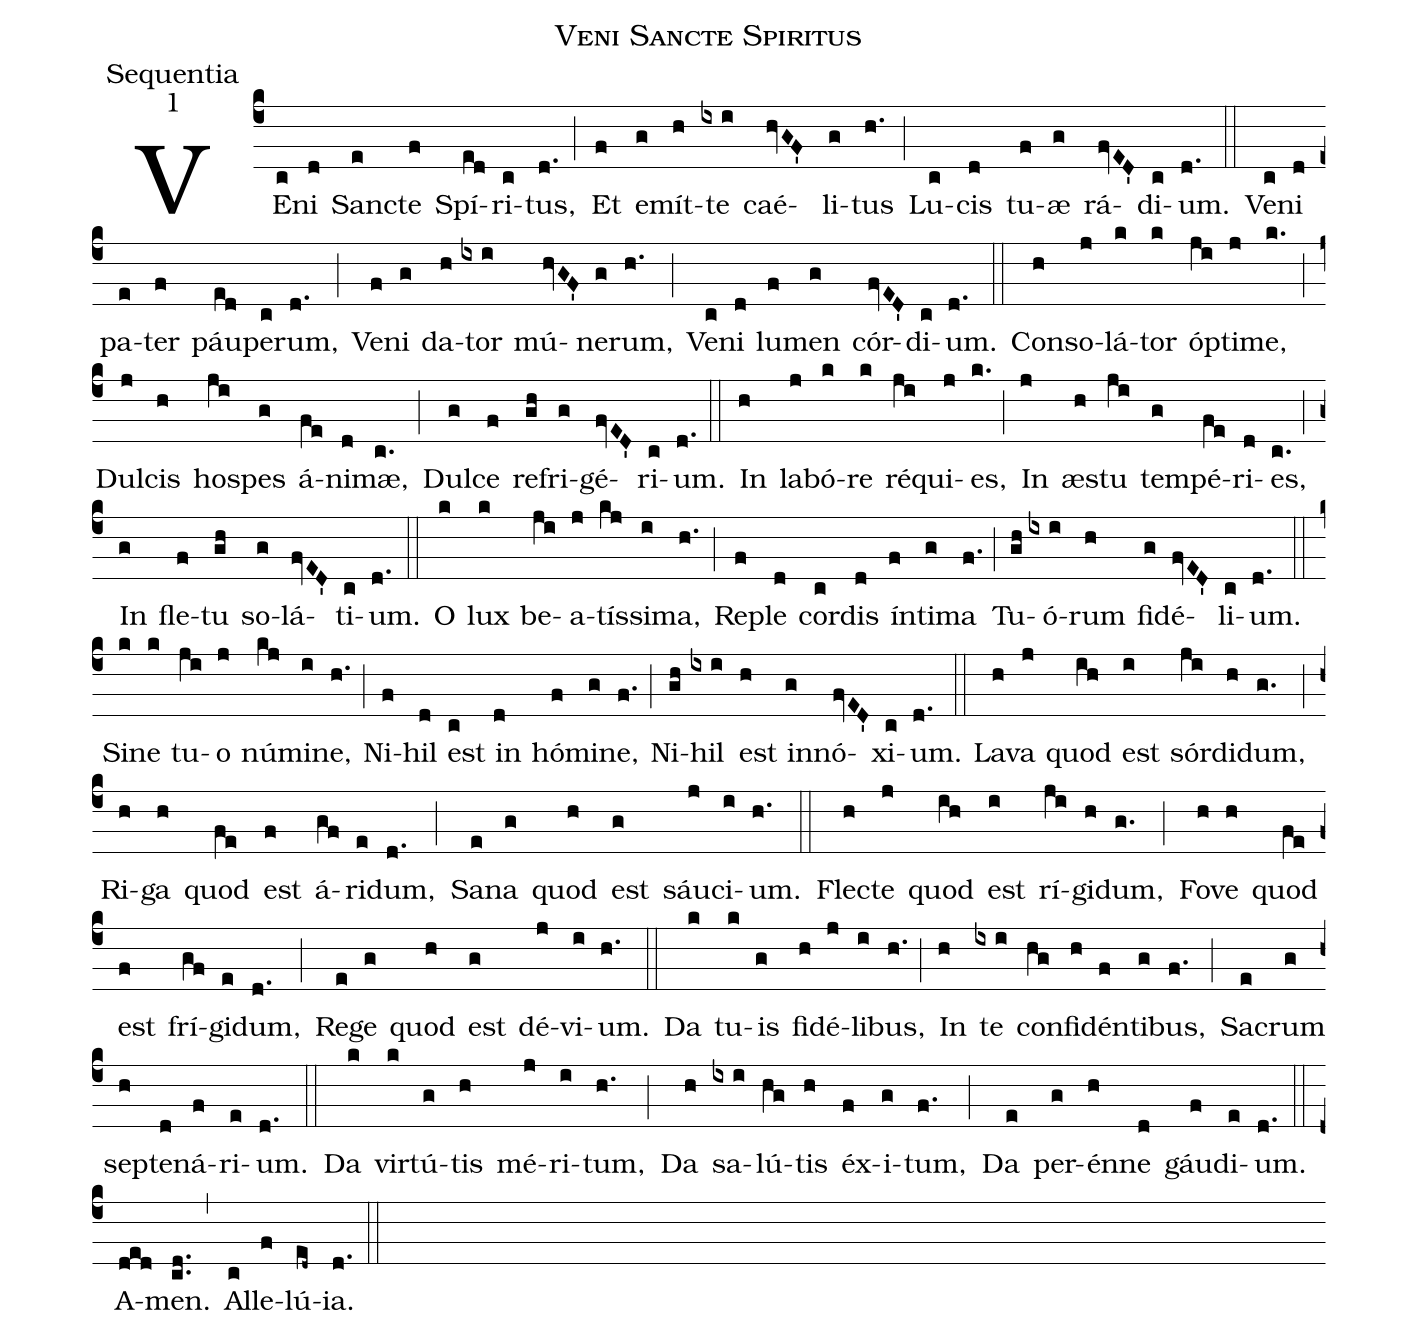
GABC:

name:Veni Sancte Spiritus;
office-part:Sequentia;
mode:1;
%%
(c4) VE(c)ni(d) San(e)cte(f) Spí(ed)ri(c)tus,(d.) (;) Et(f) e(g)mít(h)te(ix/i) caé(hvGF'//)li(g)tus(h.) (;) Lu(c)cis(d) tu(f)<sp>ae</sp>(g) rá(fvED')di(c)um.(d.) (::) Ve(c)ni(d) pa(e)ter(f) páu(ed)pe(c)rum,(d.) (;) Ve(f)ni(g) da(h)tor(ix/i) mú(hvGF')ne(g)rum,(h.) (;) Ve(c)ni(d) lu(f)men(g) cór(fvED')di(c)um.(d.) (::) Con(h)so(j)lá(k)tor(k) óp(ji)ti(j)me,(k.) (;) Dul(j)cis(h) hos(ji)pes(g) á(fe)ni(d)m<sp>ae</sp>,(c.) (;) Dul(g)ce(f) re(gh)fri(g)gé(fvED')ri(c)um.(d.) (::) In(h) la(j)bó(k)re(k) ré(ji)qui(j)es,(k.) (;) In(j) <sp>ae</sp>s(h)tu(ji) tem(g)pé(fe)ri(d)es,(c.) (;) In(g) fle(f)tu(gh) so(g)lá(fvED')ti(c)um.(d.) (::) O(k) lux(k) be(ji)a(j)tís(kj)si(i)ma,(h.) (;) Re(f)ple(d) cor(c)dis(d) ín(f)ti(g)ma(f.) (;) Tu(gh)ó(ix/i)rum(h) fi(g)dé(fvED')li(c)um.(d.) (::) Si(k)ne(k) tu(ji)o(j) nú(kj)mi(i)ne,(h.) (;) Ni(f)hil(d) est(c) in(d) hó(f)mi(g)ne,(f.) (;) Ni(gh)hil(ix/i) est(h) in(g)nó(fvED')xi(c)um.(d.) (::) La(h)va(j) quod(ih) est(i) sór(ji)di(h)dum,(g.) (;) Ri(h)ga(h) quod(fe) est(f) á(gf)ri(e)dum,(d.) (;) Sa(e)na(g) quod(h) est(g) sáu(j)ci(i)um.(h.) (::) Flec(h)te(j) quod(ih) est(i) rí(ji)gi(h)dum,(g.) (;) Fo(h)ve(h) quod(fe) est(f) frí(gf)gi(e)dum,(d.) (;) Re(e)ge(g) quod(h) est(g) dé(j)vi(i)um.(h.) (::) Da(k) tu(k)is(g) fi(h)dé(j)li(i)bus,(h.) (;) In(h) te(ix/i) con(hg)fi(h)dén(f)ti(g)bus,(f.) (;) Sac(e)rum(g) sep(h)te(d)ná(f)ri(e)um.(d.) (::) Da(k) vir(k)tú(g)tis(h) mé(j)ri(i)tum,(h.) (;) Da(h) sa(ix/i)lú(hg)tis(h) éx(f)i(g)tum,(f.) (;) Da(e) per(g)én(h)ne(d) gáu(f)di(e)um.(d.) (::) A(ded)men.(cd..) (,) Al(c)le(f)lú(ed~)ia.(d.) (::)
